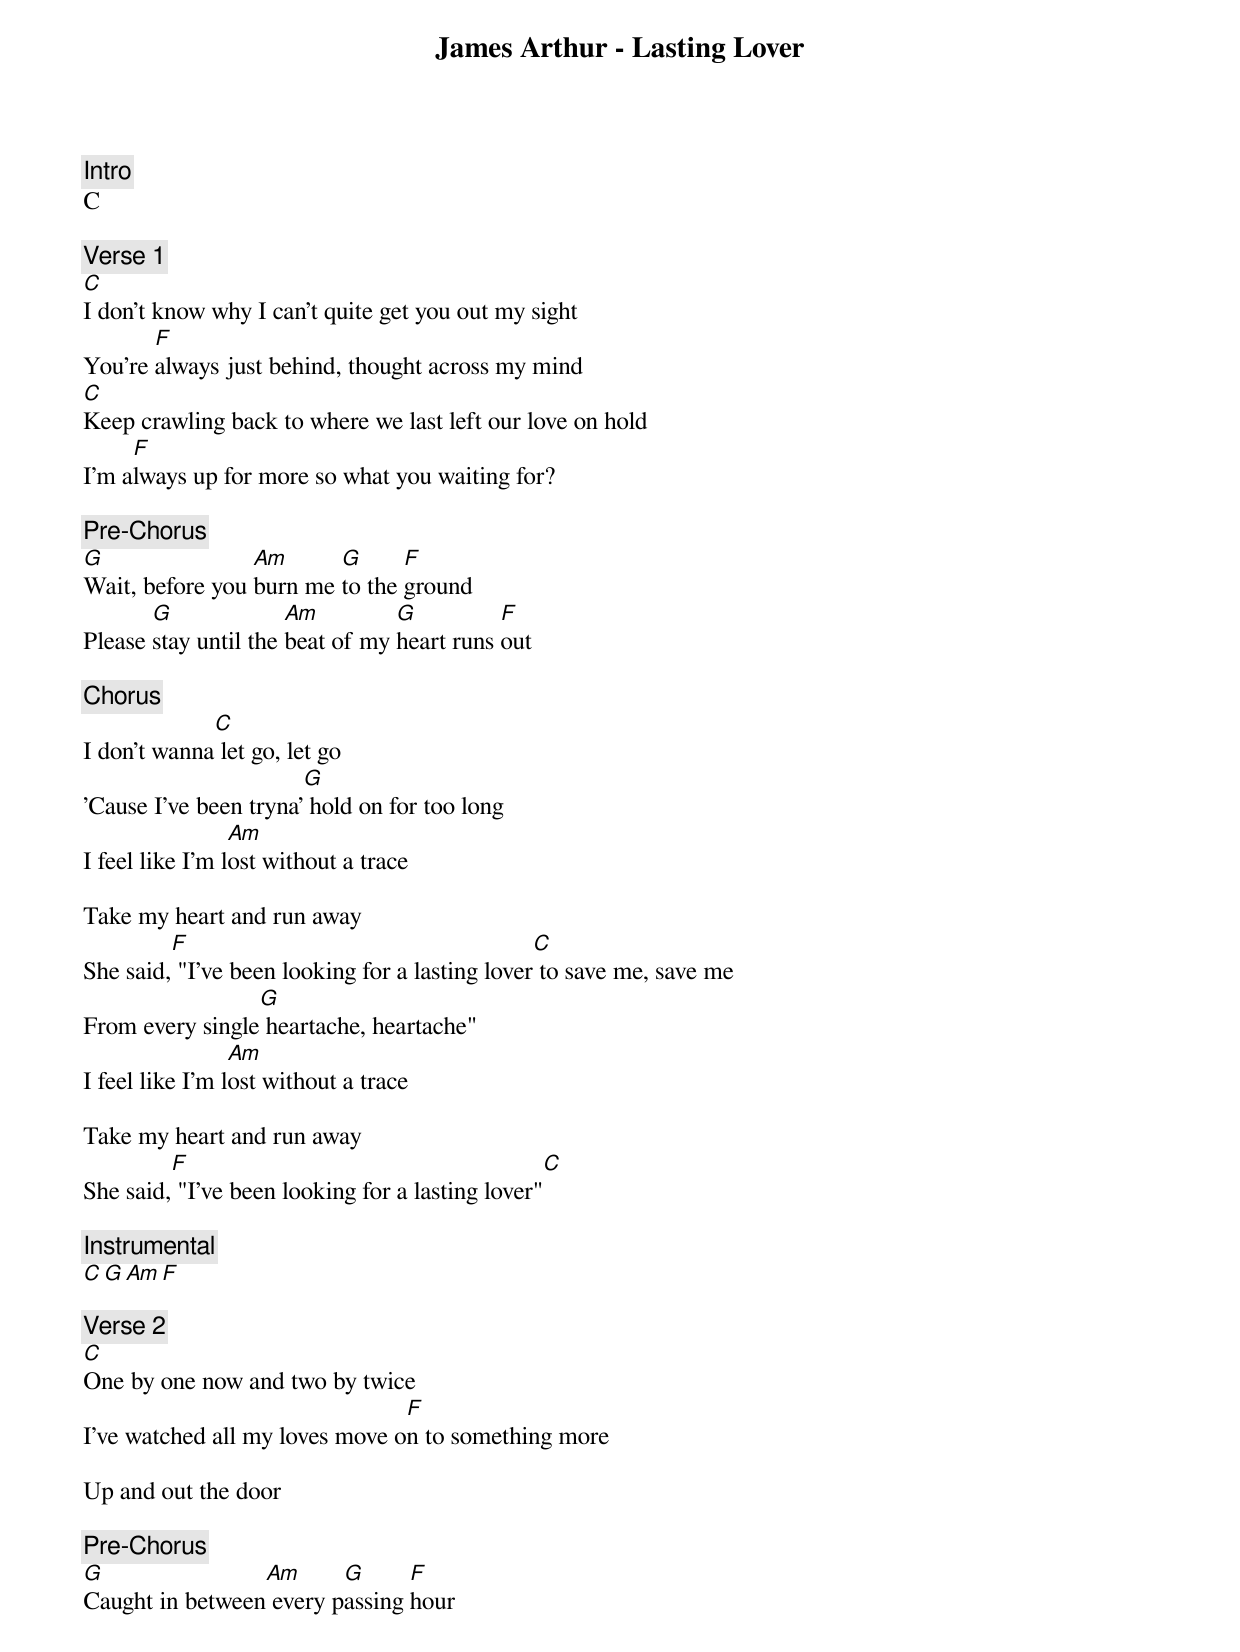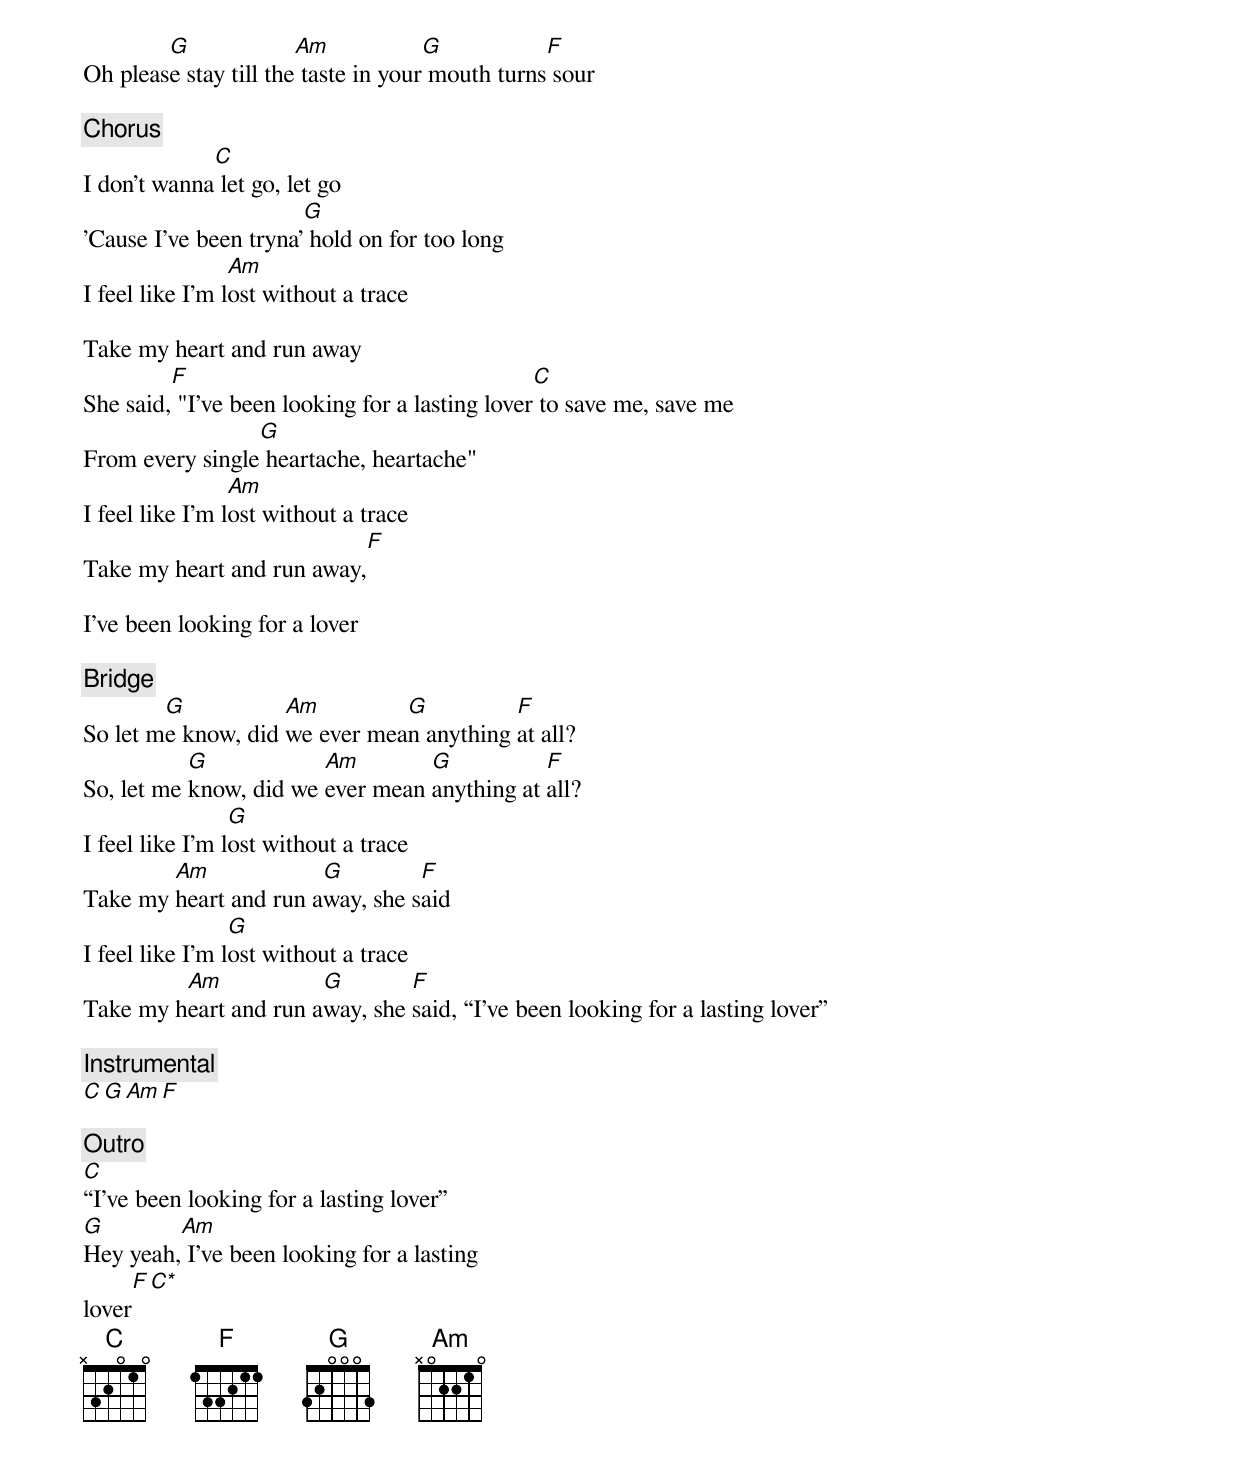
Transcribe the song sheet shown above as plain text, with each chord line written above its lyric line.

James Arthur - Lasting Lover

[Intro]
C

[Verse 1]
C
I don't know why I can't quite get you out my sight
       F
You're always just behind, thought across my mind
C
Keep crawling back to where we last left our love on hold
     F
I'm always up for more so what you waiting for?

[Pre-Chorus]
G                Am      G      F
Wait, before you burn me to the ground
       G              Am         G          F
Please stay until the beat of my heart runs out

[Chorus]
             C
I don't wanna let go, let go
                       G
'Cause I've been tryna' hold on for too long
                 Am
I feel like I'm lost without a trace

Take my heart and run away
         F                                      C
She said, "I've been looking for a lasting lover to save me, save me
                 G
From every single heartache, heartache"
                 Am
I feel like I'm lost without a trace

Take my heart and run away
         F                                       C
She said, "I've been looking for a lasting lover"

[Instrumental]
C G Am F

[Verse 2]
C
One by one now and two by twice
                                F
I've watched all my loves move on to something more

Up and out the door

[Pre-Chorus]
G                Am      G      F
Caught in between every passing hour
        G              Am            G           F
Oh please stay till the taste in your mouth turns sour

[Chorus]
             C
I don't wanna let go, let go
                       G
'Cause I've been tryna' hold on for too long
                 Am
I feel like I'm lost without a trace

Take my heart and run away
         F                                      C
She said, "I've been looking for a lasting lover to save me, save me
                 G
From every single heartache, heartache"
                 Am
I feel like I'm lost without a trace
                                    F
Take my heart and run away,

I’ve been looking for a lover

[Bridge]
        G           Am         G          F
So let me know, did we ever mean anything at all?
           G            Am        G           F
So, let me know, did we ever mean anything at all?
                 G
I feel like I'm lost without a trace
        Am             G         F
Take my heart and run away, she said
                 G
I feel like I'm lost without a trace
         Am            G        F
Take my heart and run away, she said, “I’ve been looking for a lasting lover”

[Instrumental]
C G Am F

[Outro]
C
“I’ve been looking for a lasting lover”
G        Am
Hey yeah, I’ve been looking for a lasting
     F C*
lover
